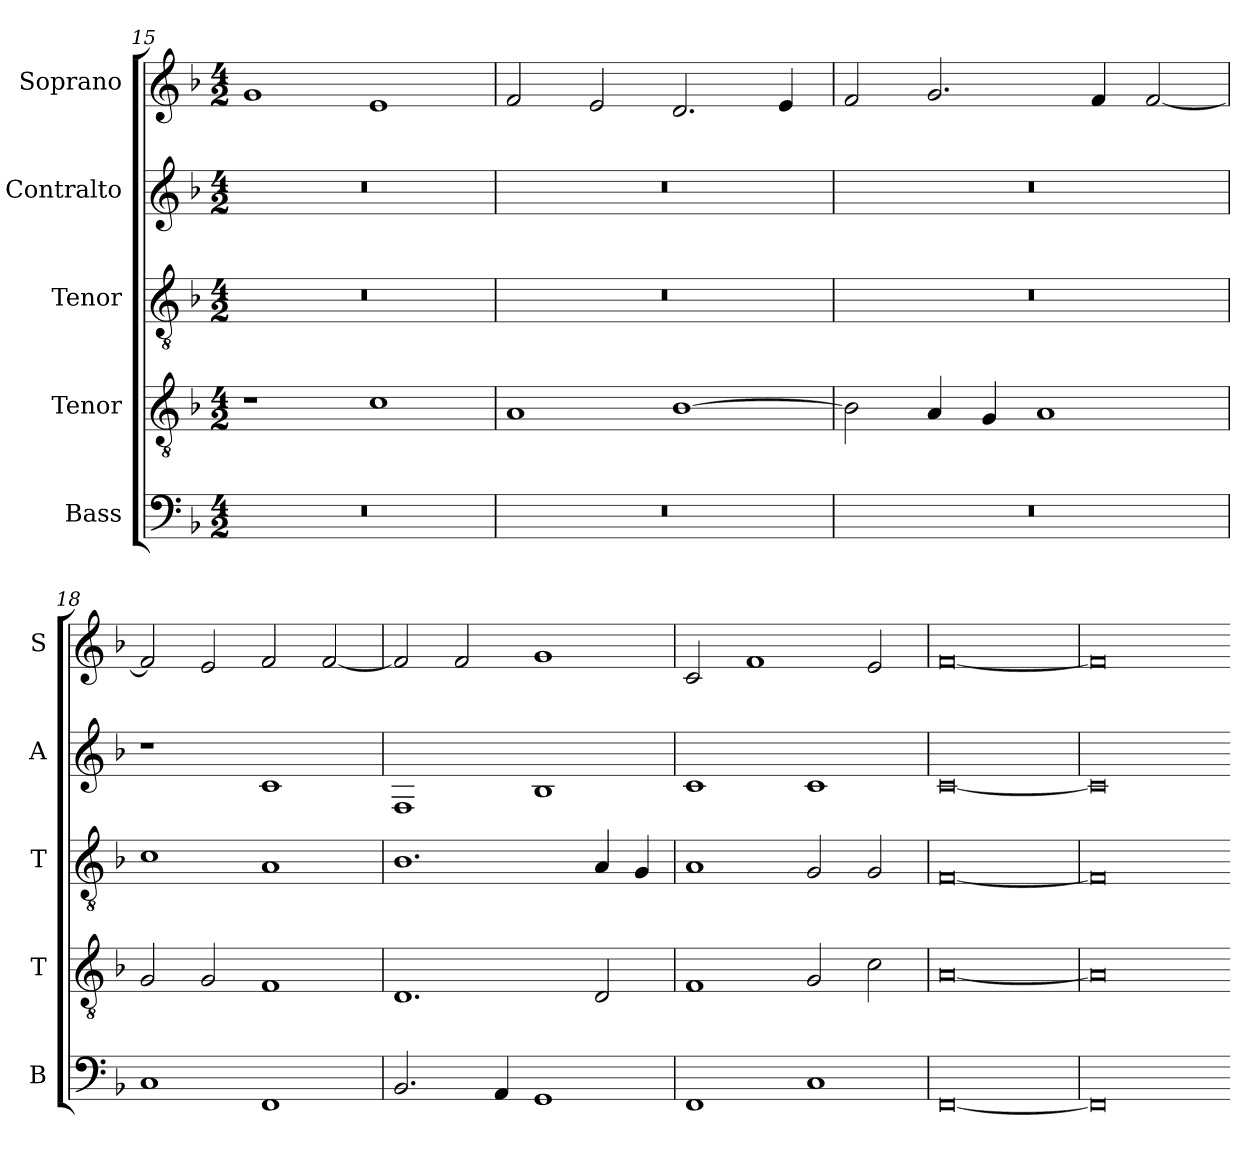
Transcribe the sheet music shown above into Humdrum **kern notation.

**kern	**kern	**kern	**kern	**kern
*part5	*part4	*part3	*part2	*part1
*staff5	*staff4	*staff3	*staff2	*staff1
*I"Bass	*I"Tenor	*I"Tenor	*I"Contralto	*I"Soprano
*I'B	*I'T	*I'T	*I'A	*I'S
*clefF4	*clefGv2	*clefGv2	*clefG2	*clefG2
*k[b-]	*k[b-]	*k[b-]	*k[b-]	*k[b-]
*F:ion	*F:ion	*F:ion	*F:ion	*F:ion
*M4/2	*M4/2	*M4/2	*M4/2	*M4/2
=15	=15	=15	=15	=15
0r	1r	0r	0r	1g
.	1c	.	.	1e
=16	=16	=16	=16	=16
0r	1A	0r	0r	2f
.	.	.	.	2e
.	[1B-	.	.	2.d
.	.	.	.	4e
=17	=17	=17	=17	=17
0r	2B-]	0r	0r	2f
.	4A	.	.	2.g
.	4G	.	.	.
.	1A	.	.	.
.	.	.	.	4f
.	.	.	.	[2f
=18	=18	=18	=18	=18
1C	2G	1c	1r	2f]
.	2G	.	.	2e
1FF	1F	1A	1c	2f
.	.	.	.	[2f
=19	=19	=19	=19	=19
2.BB-	1.D	1.B-	1F	2f]
.	.	.	.	2f
4AA	.	.	.	.
1GG	.	.	1B-	1g
.	2D	4A	.	.
.	.	4G	.	.
=20	=20	=20	=20	=20
1FF	1F	1A	1c	2c
.	.	.	.	1f
1C	2G	2G	1c	.
.	2c	2G	.	2e
=21	=21	=21	=21	=21
[0FF	[0A	[0F	[0c	[0f
=22	=22	=22	=22	=22
0FF]	0A]	0F]	0c]	0f]
=-	=-	=-	=-	=-
*-	*-	*-	*-	*-
